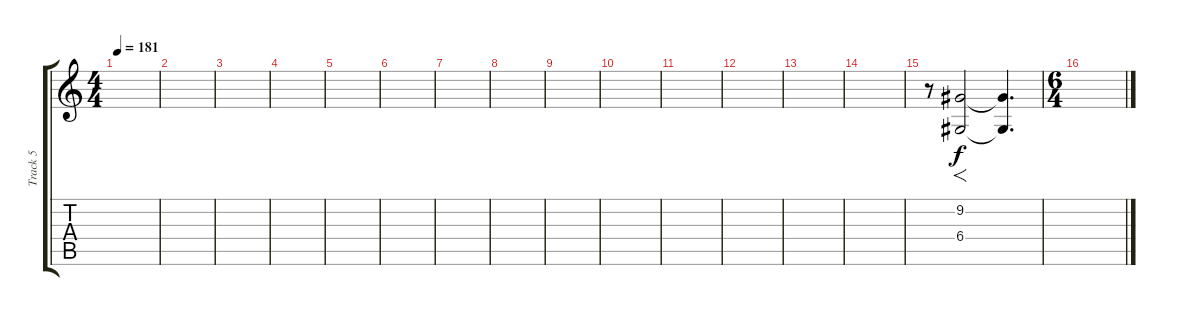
\track ("Track 5" "Track 5") {instrument pad4choir}
\staff {score tabs}
\tuning (E4 B3 G3 D3 A2 E2) {hide}
\ts (4 4)
\tempo 181
\clef g2
\ks c
|
|
|
|
|
|
|
|
|
|
|
|
|
|
r.8 (9.2 6.4).2{f volume 7 instrument reversecymbal} (9.2{t} 6.4{t}).4{d} |
\ts (6 4)
